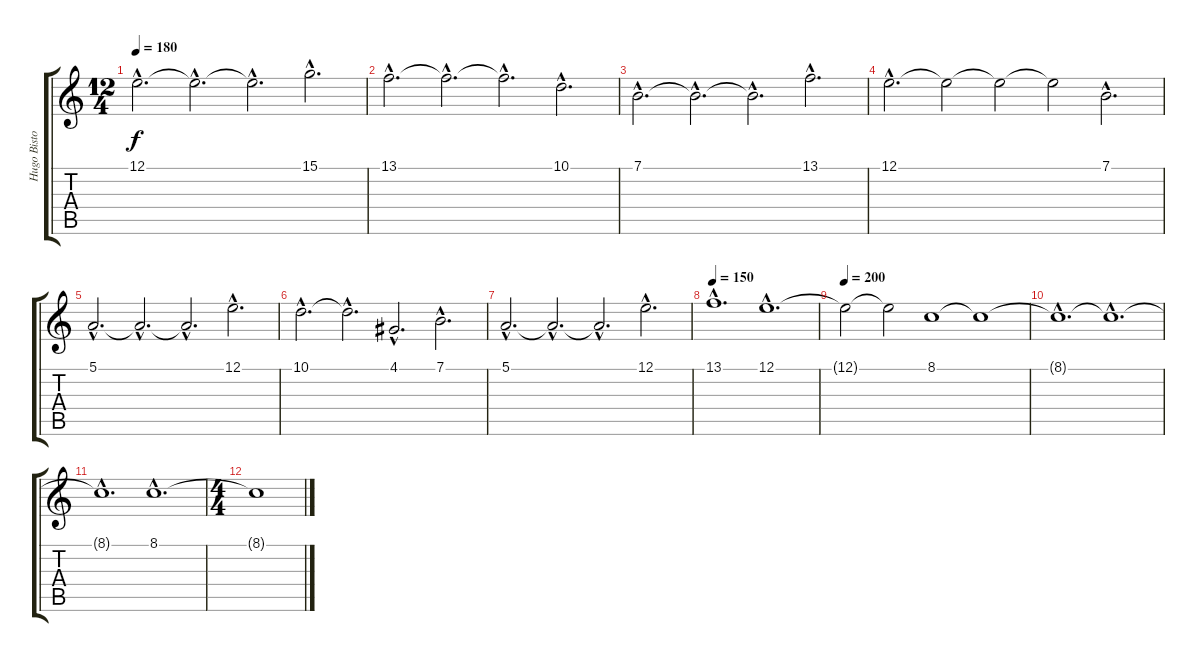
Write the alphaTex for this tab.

\track ("Hugo Bistolfi" "Hugo Bisto") {instrument choiraahs}
\staff {score tabs}
\tuning (E4 B3 G3 D3 A2 E2) {hide}
\ts (12 4)
\tempo 180
\clef g2
\ks c
12.1{hac}.2{d dy f} 12.1{hac t}.2{d} 12.1{hac t}.2{d} 15.1{hac}.2{d} |
13.1{hac}.2{d} 13.1{hac t}.2{d} 13.1{hac t}.2{d} 10.1{hac}.2{d} |
7.1{hac}.2{d} 7.1{hac t}.2{d} 7.1{hac t}.2{d} 13.1{hac}.2{d} |
12.1{hac}.2{d} 12.1{t}.2 12.1{t}.2 12.1{t}.2 7.1{hac}.2{d} |
5.1{hac}.2{d} 5.1{hac t}.2{d} 5.1{hac t}.2{d} 12.1{hac}.2{d} |
10.1{hac}.2{d} 10.1{hac t}.2{d} 4.1{hac}.2{d} 7.1{hac}.2{d} |
5.1{hac}.2{d} 5.1{hac t}.2{d} 5.1{hac t}.2{d} 12.1{hac}.2{d} |
\tempo 150
13.1{hac}.1{d} 12.1{hac}.1{d} |
\tempo 200
12.1{t}.2 12.1{t}.2 8.1.1 8.1{t}.1 |
8.1{hac t}.1{d} 8.1{hac t}.1{d} |
8.1{hac t}.1{d} 8.1{hac}.1{d} |
\ts (4 4)
8.1{t}.1
